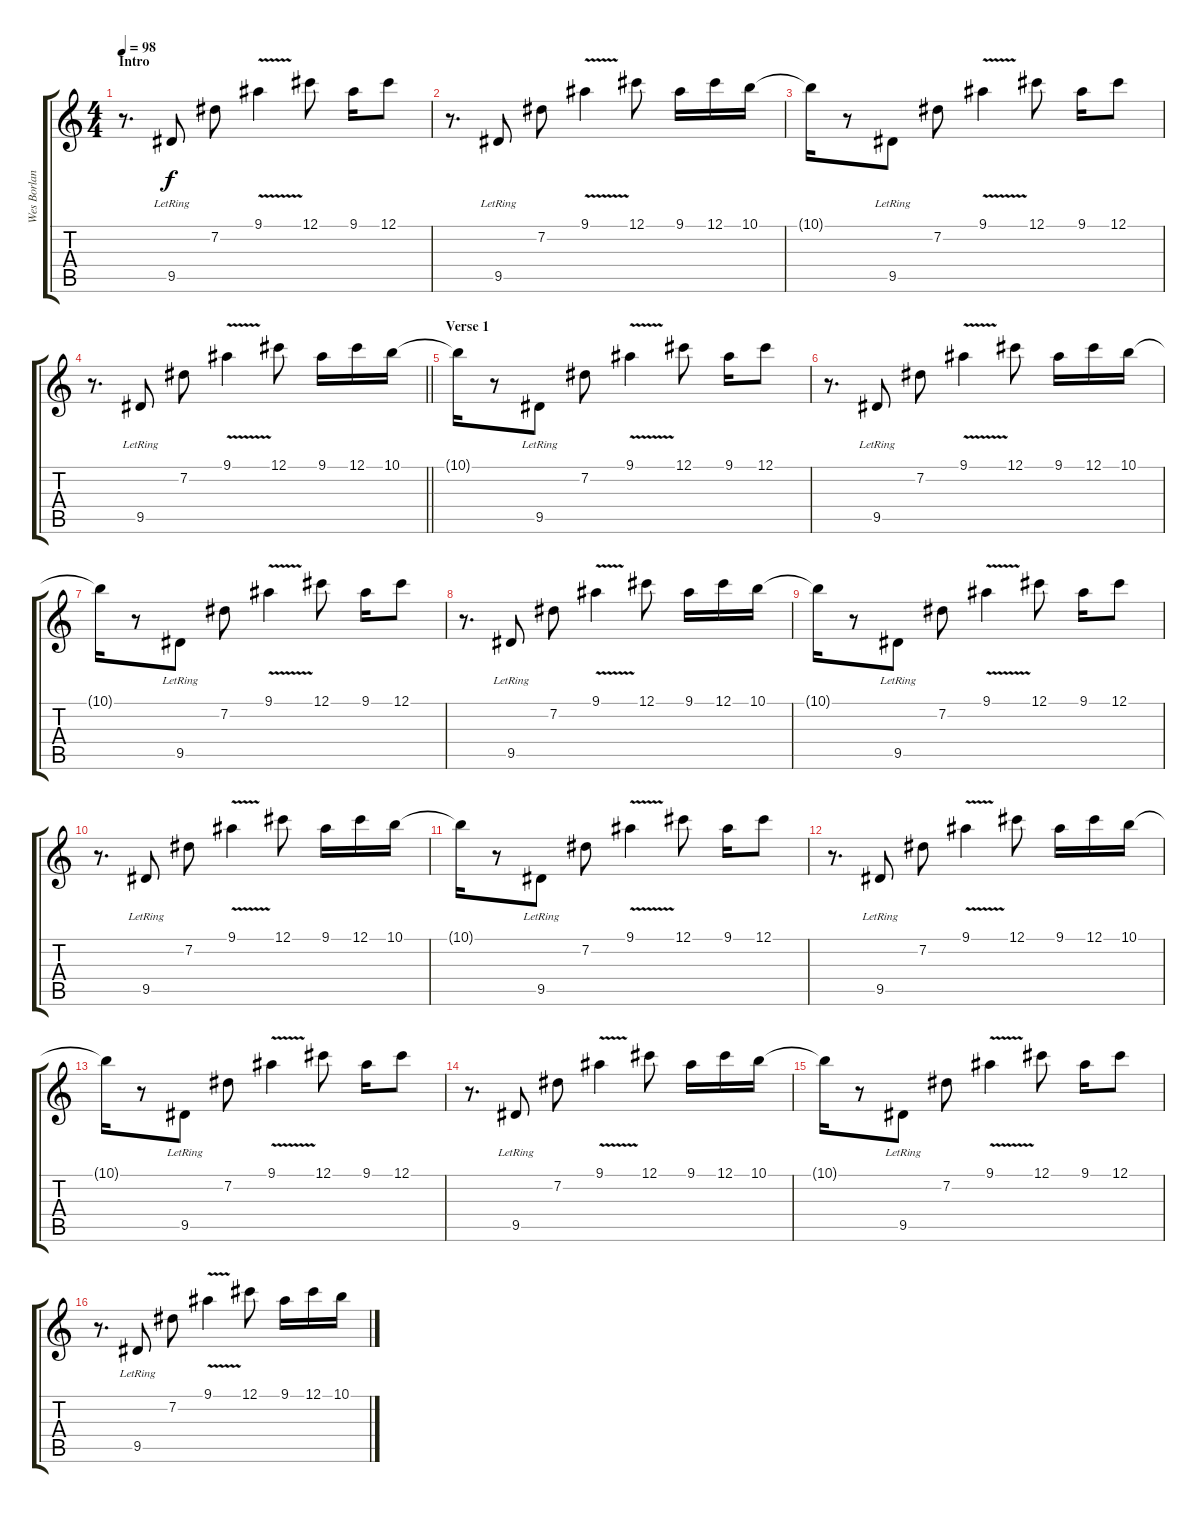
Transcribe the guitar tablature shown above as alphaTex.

\track ("Wes Borland (Delay)" "Wes Borlan") {instrument acousticguitarnylon}
\staff {score tabs}
\tuning (Db4 Ab3 E3 B2 Gb2 Db2) {hide}
\ts (4 4)
\section ("" "Intro")
\tempo 98
\clef g2
\ks c
r.8{d dy f instrument acousticguitarnylon} 9.5{lr}.8 7.2.8 9.1{v}.4 12.1.8 9.1.16 12.1.8 |
r.8{d} 9.5{lr}.8 7.2.8 9.1{v}.4 12.1.8 9.1.16 12.1.16 10.1.16 |
10.1{t}.16 r.8 9.5{lr}.8 7.2.8 9.1{v}.4 12.1.8 9.1.16 12.1.8 |
\barLineRight lightlight
r.8{d} 9.5{lr}.8 7.2.8 9.1{v}.4 12.1.8 9.1.16 12.1.16 10.1.16 |
\section ("" "Verse 1")
10.1{t}.16 r.8 9.5{lr}.8 7.2.8 9.1{v}.4 12.1.8 9.1.16 12.1.8 |
r.8{d} 9.5{lr}.8 7.2.8 9.1{v}.4 12.1.8 9.1.16 12.1.16 10.1.16 |
10.1{t}.16 r.8 9.5{lr}.8 7.2.8 9.1{v}.4 12.1.8 9.1.16 12.1.8 |
r.8{d} 9.5{lr}.8 7.2.8 9.1{v}.4 12.1.8 9.1.16 12.1.16 10.1.16 |
10.1{t}.16 r.8 9.5{lr}.8 7.2.8 9.1{v}.4 12.1.8 9.1.16 12.1.8 |
r.8{d} 9.5{lr}.8 7.2.8 9.1{v}.4 12.1.8 9.1.16 12.1.16 10.1.16 |
10.1{t}.16 r.8 9.5{lr}.8 7.2.8 9.1{v}.4 12.1.8 9.1.16 12.1.8 |
r.8{d} 9.5{lr}.8 7.2.8 9.1{v}.4 12.1.8 9.1.16 12.1.16 10.1.16 |
10.1{t}.16 r.8 9.5{lr}.8 7.2.8 9.1{v}.4 12.1.8 9.1.16 12.1.8 |
r.8{d} 9.5{lr}.8 7.2.8 9.1{v}.4 12.1.8 9.1.16 12.1.16 10.1.16 |
10.1{t}.16 r.8 9.5{lr}.8 7.2.8 9.1{v}.4 12.1.8 9.1.16 12.1.8 |
r.8{d} 9.5{lr}.8 7.2.8 9.1{v}.4 12.1.8 9.1.16 12.1.16 10.1.16
